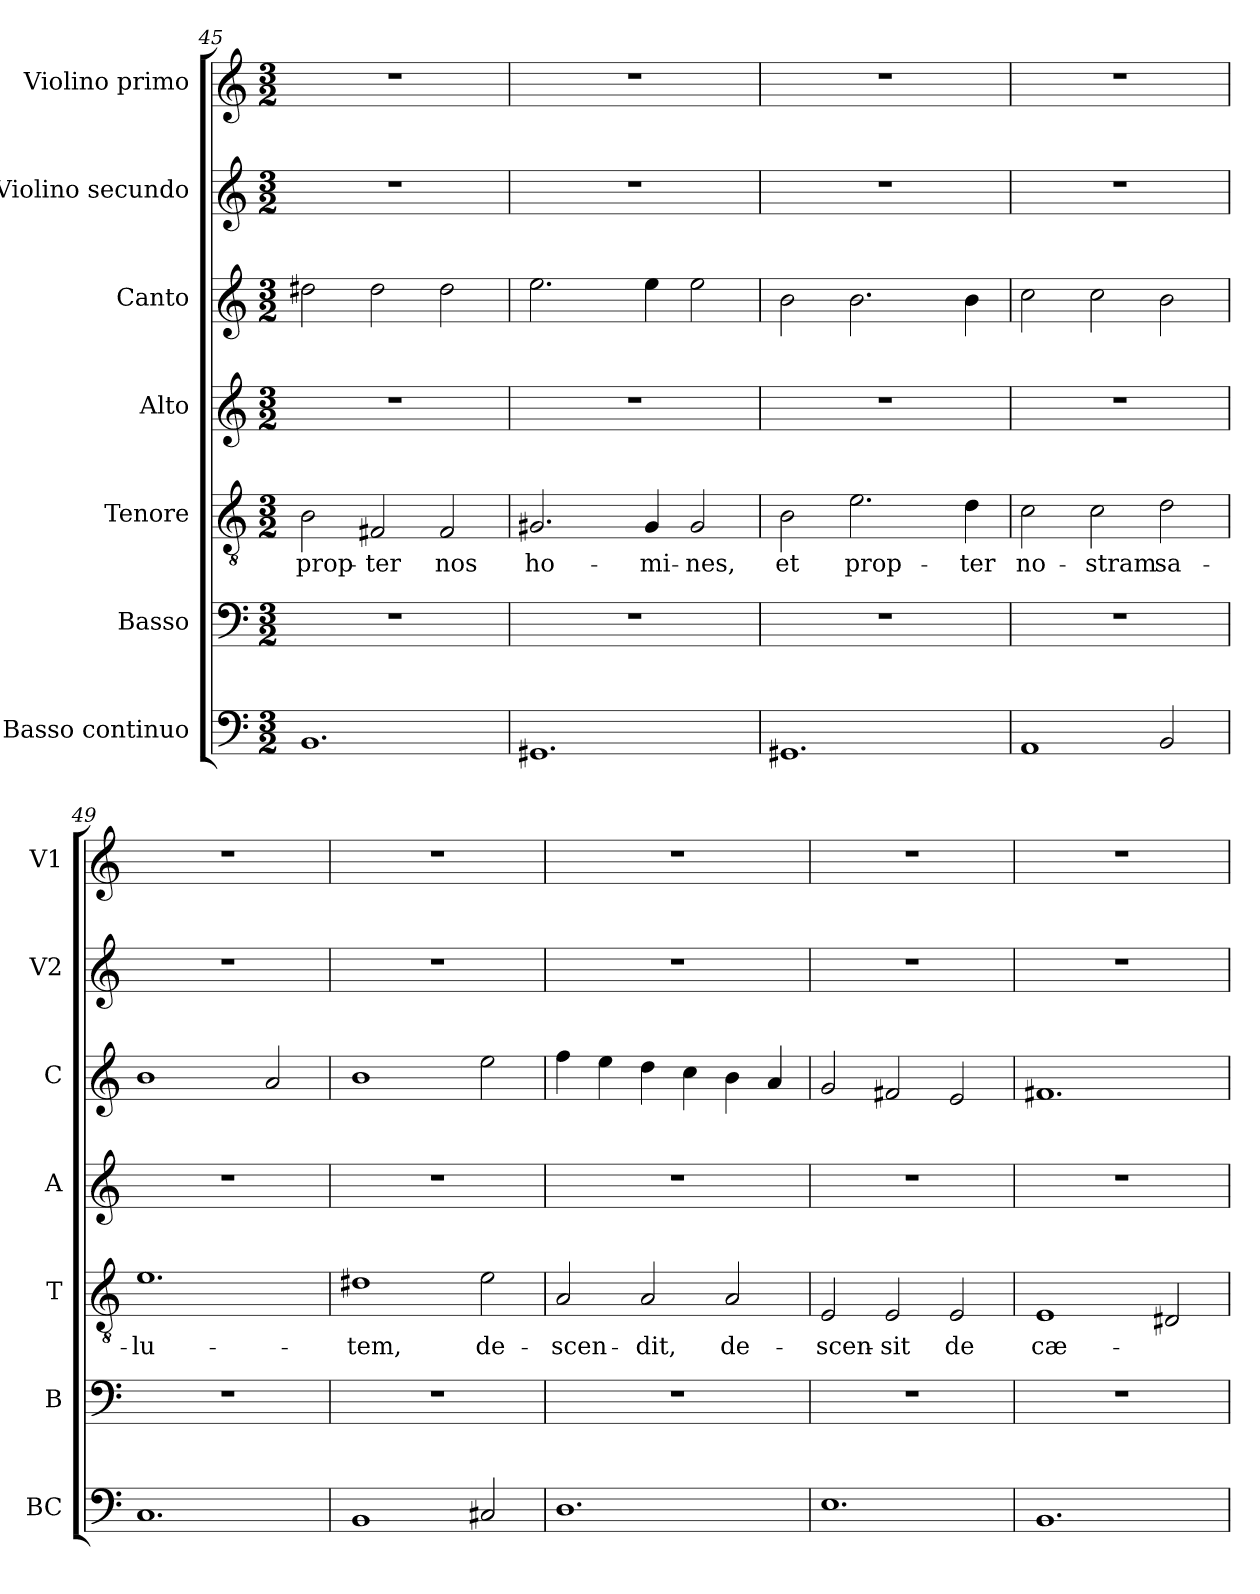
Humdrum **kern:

**kern	**kern	**kern	**text	**kern	**kern	**kern	**kern
*part7	*part6	*part5	*part5	*part4	*part3	*part2	*part1
*staff7	*staff6	*staff5	*staff5	*staff4	*staff3	*staff2	*staff1
*I"Basso continuo	*I"Basso	*I"Tenore	*	*I"Alto	*I"Canto	*I"Violino secundo	*I"Violino primo
*I'BC	*I'B	*I'T	*	*I'A	*I'C	*I'V2	*I'V1
*clefF4	*clefF4	*clefGv2	*	*clefG2	*clefG2	*clefG2	*clefG2
*k[]	*k[]	*k[]	*	*k[]	*k[]	*k[]	*k[]
*C:	*C:	*C:	*	*C:	*C:	*C:	*C:
*M3/2	*M3/2	*M3/2	*	*M3/2	*M3/2	*M3/2	*M3/2
=45	=45	=45	=45	=45	=45	=45	=45
*^	*	*	*	*	*	*	*
!	!	!	!	!LO:LY:b	!	!	!	!
1.BB	2ryy	1.r	2B\	prop-	1.r	2dd#X\	1.r	1.r
!	!	!	!	!LO:LY:b	!	!	!	!
.	2ryy	.	2F#X/	-ter	.	2dd#\	.	.
!	!	!	!	!LO:LY:b	!	!	!	!
.	2ryy	.	2F#/	nos	.	2dd#\	.	.
=46	=46	=46	=46	=46	=46	=46	=46	=46
!	!	!	!	!LO:LY:b	!	!	!	!
1.GG#X	2ryy	1.r	2.G#X/	ho-	1.r	2.ee\	1.r	1.r
.	2ryy	.	.	.	.	.	.	.
!	!	!	!	!LO:LY:b	!	!	!	!
.	.	.	4G#/	-mi-	.	4ee\	.	.
!	!	!	!	!LO:LY:b	!	!	!	!
.	2ryy	.	2G#/	-nes,	.	2ee\	.	.
=47	=47	=47	=47	=47	=47	=47	=47	=47
!	!	!	!	!LO:LY:b	!	!	!	!
1.GG#X	2ryy	1.r	2B\	et	1.r	2b\	1.r	1.r
!	!	!	!	!LO:LY:b	!	!	!	!
.	2ryy	.	2.e\	prop-	.	2.b\	.	.
.	2ryy	.	.	.	.	.	.	.
!	!	!	!	!LO:LY:b	!	!	!	!
.	.	.	4d\	-ter	.	4b\	.	.
!!LO:PB:g=z
=48	=48	=48	=48	=48	=48	=48	=48	=48
!	!	!	!	!LO:LY:b	!	!	!	!
1AA	2ryy	1.r	2c\	no-	1.r	2cc\	1.r	1.r
!	!	!	!	!LO:LY:b	!	!	!	!
.	2ryy	.	2c\	-stram	.	2cc\	.	.
!	!	!	!	!LO:LY:b	!	!	!	!
2BB/	2ryy	.	2d\	sa-	.	2b\	.	.
=49	=49	=49	=49	=49	=49	=49	=49	=49
!	!	!	!	!LO:LY:b	!	!	!	!
1.C	2ryy	1.r	1.e	-lu-	1.r	1b	1.r	1.r
.	2ryy	.	.	.	.	.	.	.
.	2ryy	.	.	.	.	2a/	.	.
=50	=50	=50	=50	=50	=50	=50	=50	=50
!	!	!	!	!LO:LY:b	!	!	!	!
1BB	2ryy	1.r	1d#X	-tem,	1.r	1b	1.r	1.r
.	2ryy	.	.	.	.	.	.	.
!	!	!	!	!LO:LY:b	!	!	!	!
2C#X/	2ryy	.	2e\	de-	.	2ee\	.	.
=51	=51	=51	=51	=51	=51	=51	=51	=51
!	!	!	!	!LO:LY:b	!	!	!	!
1.D	2ryy	1.r	2A/	-scen-	1.r	4ff\	1.r	1.r
.	.	.	.	.	.	4ee\	.	.
!	!	!	!	!LO:LY:b	!	!	!	!
.	2ryy	.	2A/	-dit,	.	4dd\	.	.
.	.	.	.	.	.	4cc\	.	.
!	!	!	!	!LO:LY:b	!	!	!	!
.	2ryy	.	2A/	de-	.	4b\	.	.
.	.	.	.	.	.	4a/	.	.
=52	=52	=52	=52	=52	=52	=52	=52	=52
!	!	!	!	!LO:LY:b	!	!	!	!
1.E	2ryy	1.r	2E/	-scen-	1.r	2g/	1.r	1.r
!	!	!	!	!LO:LY:b	!	!	!	!
.	2ryy	.	2E/	-sit	.	2f#X/	.	.
!	!	!	!	!LO:LY:b	!	!	!	!
.	2ryy	.	2E/	de	.	2e/	.	.
=53	=53	=53	=53	=53	=53	=53	=53	=53
!	!	!	!	!LO:LY:b	!	!	!	!
1.BB	2ryy	1.r	1E	cæ-	1.r	1.f#X	1.r	1.r
.	2ryy	.	.	.	.	.	.	.
.	2ryy	.	2D#X/	.	.	.	.	.
*v	*v	*	*	*	*	*	*	*
=	=	=	=	=	=	=	=
*-	*-	*-	*-	*-	*-	*-	*-
